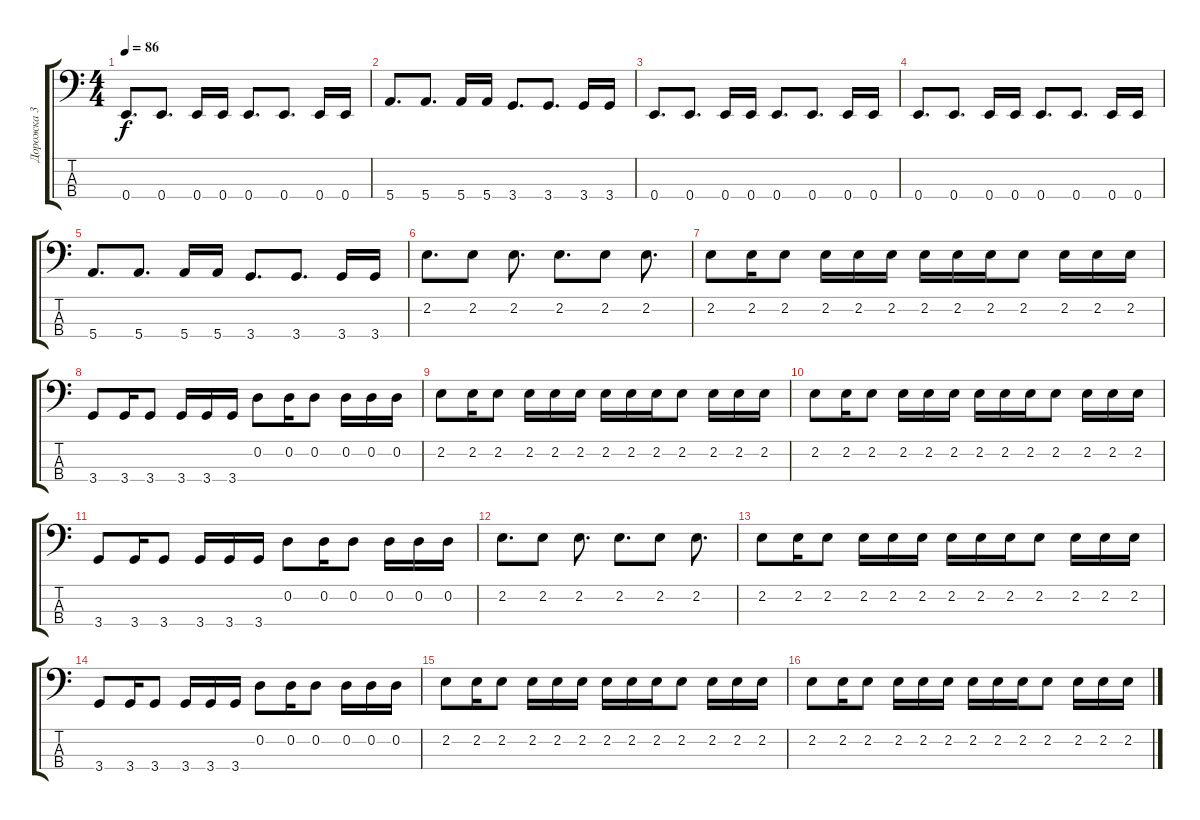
\track ("Дорожка 3" "Дорожка 3") {instrument electricbassfinger}
\staff {score tabs}
\tuning (G2 D2 A1 E1) {hide}
\ts (4 4)
\tempo 86
\clef f4
\ks c
0.4.8{d dy f} 0.4.8{d} 0.4.16 0.4.16 0.4.8{d} 0.4.8{d} 0.4.16 0.4.16 |
5.4.8{d} 5.4.8{d} 5.4.16 5.4.16 3.4.8{d} 3.4.8{d} 3.4.16 3.4.16 |
0.4.8{d} 0.4.8{d} 0.4.16 0.4.16 0.4.8{d} 0.4.8{d} 0.4.16 0.4.16 |
0.4.8{d} 0.4.8{d} 0.4.16 0.4.16 0.4.8{d} 0.4.8{d} 0.4.16 0.4.16 |
5.4.8{d} 5.4.8{d} 5.4.16 5.4.16 3.4.8{d} 3.4.8{d} 3.4.16 3.4.16 |
2.2.8{d} 2.2.8 2.2.8{d} 2.2.8{d} 2.2.8 2.2.8{d} |
2.2.8 2.2.16 2.2.8 2.2.16 2.2.16 2.2.16 2.2.16 2.2.16 2.2.16 2.2.8 2.2.16 2.2.16 2.2.16 |
3.4.8 3.4.16 3.4.8 3.4.16 3.4.16 3.4.16 0.2.8 0.2.16 0.2.8 0.2.16 0.2.16 0.2.16 |
2.2.8 2.2.16 2.2.8 2.2.16 2.2.16 2.2.16 2.2.16 2.2.16 2.2.16 2.2.8 2.2.16 2.2.16 2.2.16 |
2.2.8 2.2.16 2.2.8 2.2.16 2.2.16 2.2.16 2.2.16 2.2.16 2.2.16 2.2.8 2.2.16 2.2.16 2.2.16 |
3.4.8 3.4.16 3.4.8 3.4.16 3.4.16 3.4.16 0.2.8 0.2.16 0.2.8 0.2.16 0.2.16 0.2.16 |
2.2.8{d} 2.2.8 2.2.8{d} 2.2.8{d} 2.2.8 2.2.8{d} |
2.2.8 2.2.16 2.2.8 2.2.16 2.2.16 2.2.16 2.2.16 2.2.16 2.2.16 2.2.8 2.2.16 2.2.16 2.2.16 |
3.4.8 3.4.16 3.4.8 3.4.16 3.4.16 3.4.16 0.2.8 0.2.16 0.2.8 0.2.16 0.2.16 0.2.16 |
2.2.8 2.2.16 2.2.8 2.2.16 2.2.16 2.2.16 2.2.16 2.2.16 2.2.16 2.2.8 2.2.16 2.2.16 2.2.16 |
2.2.8 2.2.16 2.2.8 2.2.16 2.2.16 2.2.16 2.2.16 2.2.16 2.2.16 2.2.8 2.2.16 2.2.16 2.2.16
